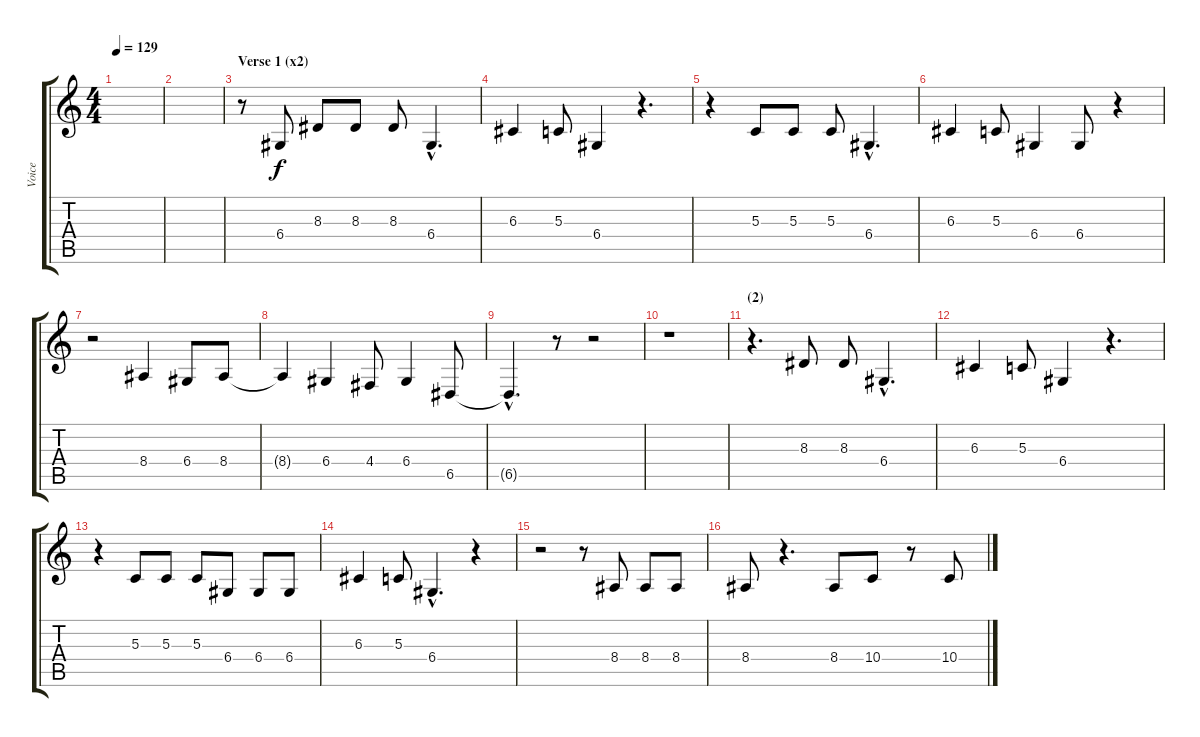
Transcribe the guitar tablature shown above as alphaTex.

\track ("Voice" "Voice") {instrument clarinet}
\staff {score tabs}
\tuning (E4 B3 G3 D3 A2 E2) {hide}
\ts (4 4)
\tempo 129
\clef g2
\ks c
|
|
\section ("" "Verse 1 (x2)")
r.8 6.4.8 8.3.8 8.3.8 8.3.8 6.4{hac}.4{d} |
6.3.4 5.3.8 6.4.4 r.4{d} |
r.4 5.3.8 5.3.8 5.3.8 6.4{hac}.4{d} |
6.3.4 5.3.8 6.4.4 6.4.8 r.4 |
r.2 8.4.4 6.4.8 8.4.8 |
8.4{t}.4 6.4.4 4.4.8 6.4.4 6.5.8 |
6.5{hac t}.4{d} r.8 r.2 |
r.1 |
\section ("" "(2)")
r.4{d} 8.3.8 8.3.8 6.4{hac}.4{d} |
6.3.4 5.3.8 6.4.4 r.4{d} |
r.4 5.3.8 5.3.8 5.3.8 6.4.8 6.4.8 6.4.8 |
6.3.4 5.3.8 6.4{hac}.4{d} r.4 |
r.2 r.8 8.4.8 8.4.8 8.4.8 |
8.4.8 r.4{d} 8.4.8 10.4.8 r.8 10.4.8
